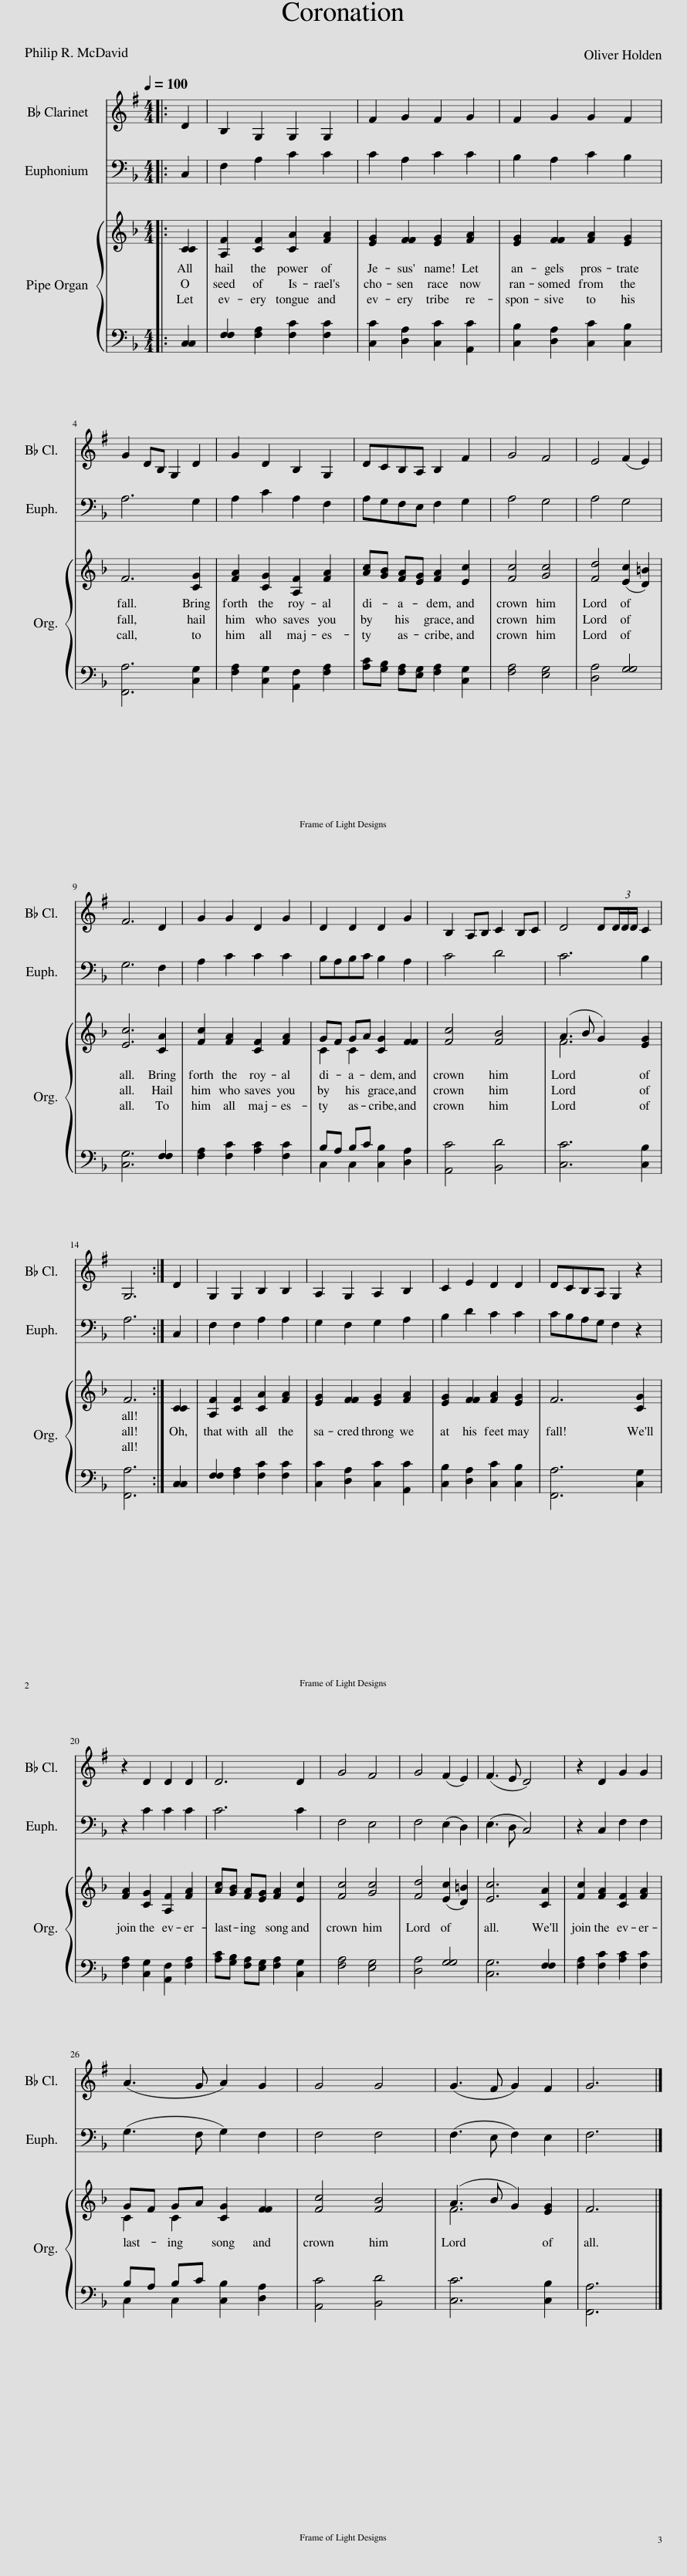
X:1
%%score 1 2 { ( 3 5 ) | ( 4 6 ) }
L:1/8
Q:1/4=100
M:4/4
I:linebreak $
K:F
V:1 treble transpose=-2
V:2 bass
V:3 treble
V:5 treble
V:4 bass
V:6 bass
V:1
[K:G]|: D2 | B,2 G,2 G,2 G,2 | F2 G2 F2 G2 | F2 G2 G2 F2 |$ G2 DB, G,2 D2 | %5
 G2 D2 B,2 G,2 | DCB,A, B,2 F2 | G4 F4 | E4 (F2 E2) |$ F6 D2 | %10
 G2 G2 D2 G2 | D2 D2 D2 G2 | B,2 A,B, C2 B,C | D4 D(3D/D/D/ C2 |$ G,6 :| %15
 D2 | G,2 G,2 B,2 B,2 | A,2 G,2 A,2 B,2 | C2 E2 D2 D2 | DCB,A, G,2 z2 |$ %20
 z2 D2 D2 D2 | D6 D2 | G4 F4 | G4 (F2 E2) | (F3 E D4) | %25
 z2 D2 G2 G2 |$ (A3 G A2) G2 | G4 G4 | (G3 F G2) F2 | G6 |] %30
V:2
|: C,2 | F,2 A,2 C2 C2 | C2 A,2 C2 C2 | B,2 A,2 C2 B,2 |$ A,6 G,2 | %5
 A,2 C2 A,2 F,2 | A,G,F,E, F,2 G,2 | A,4 G,4 | A,4 G,4 |$ G,6 F,2 | %10
 A,2 C2 C2 C2 | B,A,B,C B,2 A,2 | C4 D4 | C6 B,2 |$ A,6 :| %15
 C,2 | F,2 F,2 A,2 A,2 | G,2 F,2 G,2 A,2 | B,2 D2 C2 C2 | CB,A,G, F,2 z2 |$ %20
 z2 C2 C2 C2 | C6 C2 | F,4 E,4 | F,4 (E,2 D,2) | (E,3 D, C,4) | %25
 z2 C,2 F,2 F,2 |$ (G,3 F, G,2) F,2 | F,4 F,4 | (F,3 E, F,2) E,2 | F,6 |] %30
V:3
|: [CC]2 | [A,F]2 [CF]2 [CA]2 [FA]2 | [EG]2 [FF]2 [EG]2 [FA]2 | [EG]2 [FF]2 [FA]2 [EG]2 |$ [xF]6 [CG]2 | %5
 [FA]2 [CG]2 [A,F]2 [FA]2 | [Ac][GB] [FA][EG] [FA]2 [Ec]2 | [Fc]4 [Gc]4 | [Fd]4 ([Ec]2 [D=B]2) |$ [Ec]6 [CA]2 | %10
 [Fc]2 [FA]2 [CF]2 [FA]2 | GF GA [CG]2 [FF]2 | [Fc]4 [FB]4 | (A3 B G2) [EG]2 |$ [xF]6 :| %15
 [CC]2 | [A,F]2 [CF]2 [CA]2 [FA]2 | [EG]2 [FF]2 [EG]2 [FA]2 | [EG]2 [FF]2 [FA]2 [EG]2 | F6 [CG]2 |$ %20
 [FA]2 [CG]2 [A,F]2 [FA]2 | [Ac][GB] [FA][EG] [FA]2 [Ec]2 | [Fc]4 [Gc]4 | [Fd]4 ([Ec]2 [D=B]2) | [Ec]6 [CA]2 | %25
 [Fc]2 [FA]2 [CF]2 [FA]2 |$ GF GA [CG]2 [FF]2 | [Fc]4 [FB]4 | (A3 B G2) [EG]2 | F6 |] %30
V:4
|: [C,C,]2 | [F,F,]2 [F,A,]2 [F,C]2 [F,C]2 | [C,C]2 [D,A,]2 [C,C]2 [A,,C]2 | [C,B,]2 [D,A,]2 [C,C]2 [C,B,]2 |$ [F,,A,]6 [C,G,]2 | %5
 [F,A,]2 [C,G,]2 [A,,F,]2 [F,A,]2 | [A,C][G,B,] [F,A,][E,G,] [F,A,]2 [C,G,]2 | [F,A,]4 [E,G,]4 | [D,A,]4 [G,G,]4 |$ [C,G,]6 [F,F,]2 | %10
 [F,A,]2 [F,C]2 [A,C]2 [F,C]2 | B,A, B,C [C,B,]2 [D,A,]2 | [A,,C]4 [B,,D]4 | [C,C]6 [C,B,]2 |$ [F,,A,]6 :| %15
 [C,C,]2 | [F,F,]2 [F,A,]2 [F,C]2 [F,C]2 | [C,C]2 [D,A,]2 [C,C]2 [A,,C]2 | [C,B,]2 [D,A,]2 [C,C]2 [C,B,]2 | [F,,A,]6 [C,G,]2 |$ %20
 [F,A,]2 [C,G,]2 [A,,F,]2 [F,A,]2 | [A,C][G,B,] [F,A,][E,G,] [F,A,]2 [C,G,]2 | [F,A,]4 [E,G,]4 | [D,A,]4 [G,G,]4 | [C,G,]6 [F,F,]2 | %25
 [F,A,]2 [F,C]2 [A,C]2 [F,C]2 |$ B,A, B,C [C,B,]2 [D,A,]2 | [A,,C]4 [B,,D]4 | [C,C]6 [C,B,]2 | [F,,A,]6 |] %30
V:5
|: x2 | x8 | x8 | x8 |$ x8 | %5
 x8 | x8 | x8 | x8 |$ x8 | %10
 x8 | C2 C2 x4 | x8 | F6 x2 |$ x6 :| %15
 x2 | x8 | x8 | x8 | x8 |$ %20
 x8 | x8 | x8 | x8 | x8 | %25
 x8 |$ C2 C2 x4 | x8 | F6 x2 | x6 |] %30
V:6
|: x2 | x8 | x8 | x8 |$ x8 | %5
 x8 | x8 | x8 | x8 |$ x8 | %10
 x8 | C,2 C,2 x4 | x8 | x8 |$ x6 :| %15
 x2 | x8 | x8 | x8 | x8 |$ %20
 x8 | x8 | x8 | x8 | x8 | %25
 x8 |$ C,2 C,2 x4 | x8 | x8 | x6 |] %30
